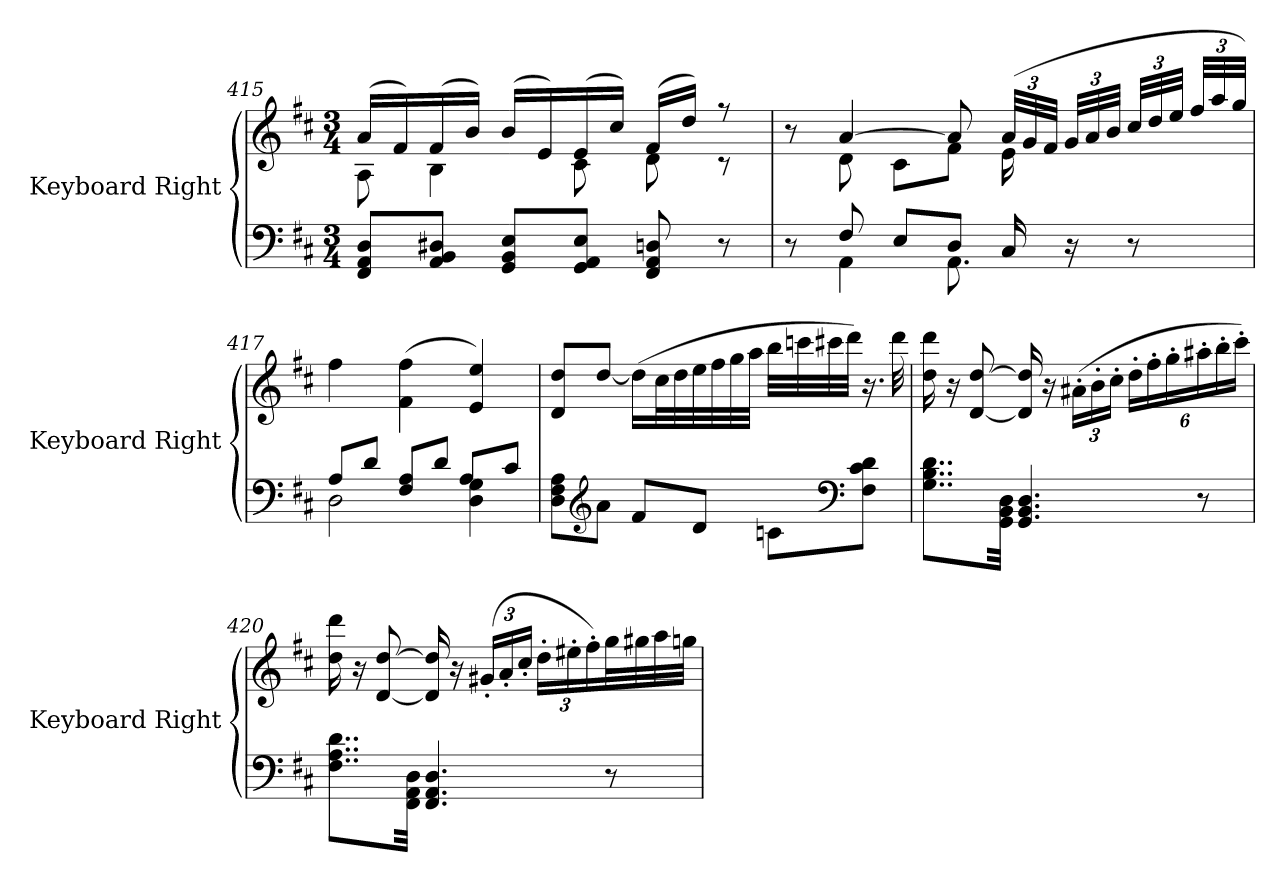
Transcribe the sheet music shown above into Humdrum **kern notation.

**kern	**kern
*part1	*part1
*staff2	*staff1
*I"Keyboard Right	*
*I'Keyboard Right	*
!!LO:LB:g=z
*clefF4	*clefG2
*k[f#c#]	*k[f#c#]
*D:	*D:
*M3/4	*M3/4
=415	=415
*	*^
8FF#/ 8AA/ 8D/L	(<16a/LL	8A\
.	16f#/)	.
8AA/ 8BB/ 8D#X/J	(<16f#/	4B\
.	16b/JJ)	.
8GG/ 8BB/ 8E/L	(<16b/LL	.
.	16e/)	.
8GG/ 8AA/ 8E/J	(<16e/	8c#\
.	16cc#/JJ)	.
8FF#/ 8AA/ 8Dn/	(<16f#/LL	8d\
.	16dd/JJ)	.
8r	8r	8r
=416	=416	=416
*^	*	*
8r	8ryy	8r	8ryy
4AA\	8F#/	[4a/	8d\
.	8E/L	.	8c#\L
8.AA\	8D/J	8a/]	8f#\J
*	*	*Xbrackettup	*
.	16C#/	(>48a/LLL	16e\
.	.	48g/	.
.	.	48f#/JJJ	.
16r	8.ryy	48g/LLL	8.ryy
.	.	48a/	.
.	.	48b/JJJ	.
8r	.	48cc#/LLL	.
.	.	48dd/	.
.	.	48ee/JJJ	.
.	.	48ff#/LLL	.
.	.	48aa/	.
.	.	48gg/JJJ)	.
*	*	*v	*v
=417	=417	=417
2D\	8A/L	4ff#\
.	8d/J	.
.	8F#/ 8A/L	(>4f#\ 4ff#\
.	8d/J	.
4D\ 4G\	8A/L	4e/ 4ee/)
.	8c#/J	.
*v	*v	*
!!LO:LB:g=z
=418	=418
8D\ 8F#\ 8A\L	8d/ 8dd/L
*clefG2	*
8a\J	[8dd/J
8f#/L	(>16dd\LL]
.	32cc#\L
.	32dd\
8d/J	32ee\
.	32ff#\
.	32gg\
.	32aa\JJJ
8cn\L	32bb\LLL
.	32cccn\
.	32ccc#X\
.	32ddd\JJJ)
*clefF4	*
8F#\ 8c\ 8d\J	16.r
.	32ddd\
=419	=419
8..G\ 8..B\ 8..d\L	16dd\ 16ddd\
.	16r
.	[8d/ [8dd/
32GG\ 32BB\ 32D\Jkk	.
4.GG/ 4.BB/ 4.D/	16d/] 16dd/]
.	16r
.	(>24a#X'\LL
.	24b'\
.	24cc#'\JJ
.	24dd'\LL
.	24ff#'\
.	24gg'\
8r	24aa#X'\
.	24bb'\
.	24ccc#'\JJ)
!!LO:LB:g=z
=420	=420
8..F#\ 8..A\ 8..d\L	16dd\ 16ddd\
.	16r
.	[8d/ [8dd/
32FF#\ 32AA\ 32D\Jkk	.
4.FF#/ 4.AA/ 4.D/	16d/] 16dd/]
.	16r
.	(>24g#X'/LL
.	24a'/
.	24cc#'/JJ
.	24dd'\LL
.	24ee#X'\
.	24ff#'\)
8r	32gg\L
.	32gg#X\
.	32aa\
.	32ggn\JJJ
=	=
*-	*-
